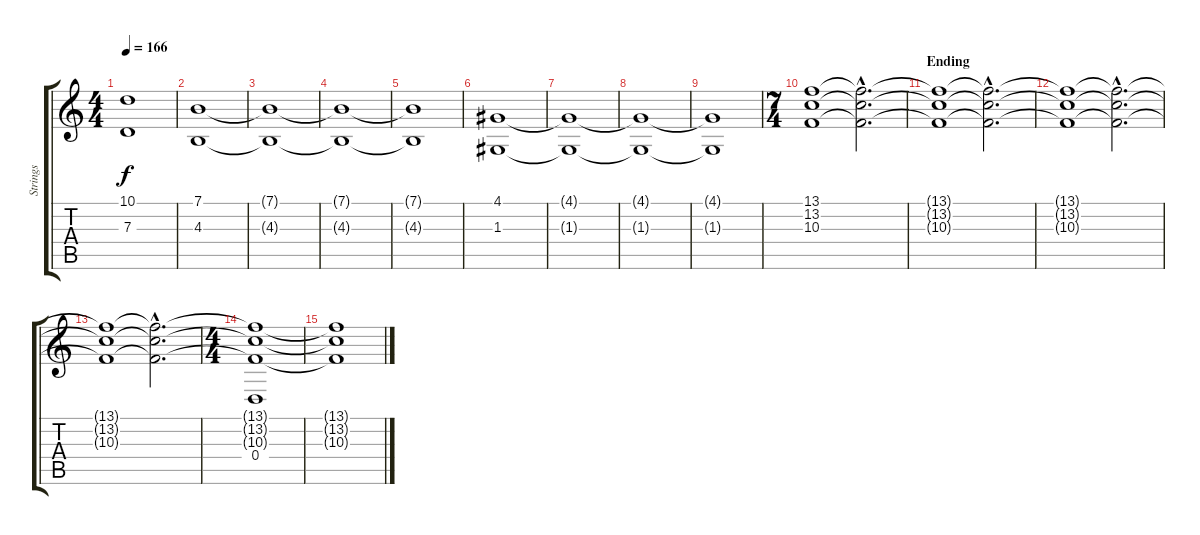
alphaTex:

\track ("Strings" "Strings") {instrument stringensemble1}
\staff {score tabs}
\tuning (E4 B3 G3 D3 A2 E2) {hide}
\ts (4 4)
\tempo 166
\clef g2
\ks c
(10.1{t} 7.3{t}).1{dy f} |
(7.1 4.3).1 |
(7.1{t} 4.3{t}).1 |
(7.1{t} 4.3{t}).1 |
(7.1{t} 4.3{t}).1 |
(4.1 1.3).1 |
(4.1{t} 1.3{t}).1 |
(4.1{t} 1.3{t}).1 |
(4.1{t} 1.3{t}).1 |
\ts (7 4)
(13.1 13.2 10.3).1 (13.1{hac t} 13.2{hac t} 10.3{hac t}).2{d} |
\section ("" "Ending")
(13.1{t} 13.2{t} 10.3{t}).1 (13.1{hac t} 13.2{hac t} 10.3{hac t}).2{d} |
(13.1{t} 13.2{t} 10.3{t}).1 (13.1{hac t} 13.2{hac t} 10.3{hac t}).2{d} |
(13.1{t} 13.2{t} 10.3{t}).1 (13.1{hac t} 13.2{hac t} 10.3{hac t}).2{d} |
\ts (4 4)
(13.1{t} 13.2{t} 10.3{t} 0.4).1 |
(13.1{t} 13.2{t} 10.3{t}).1
